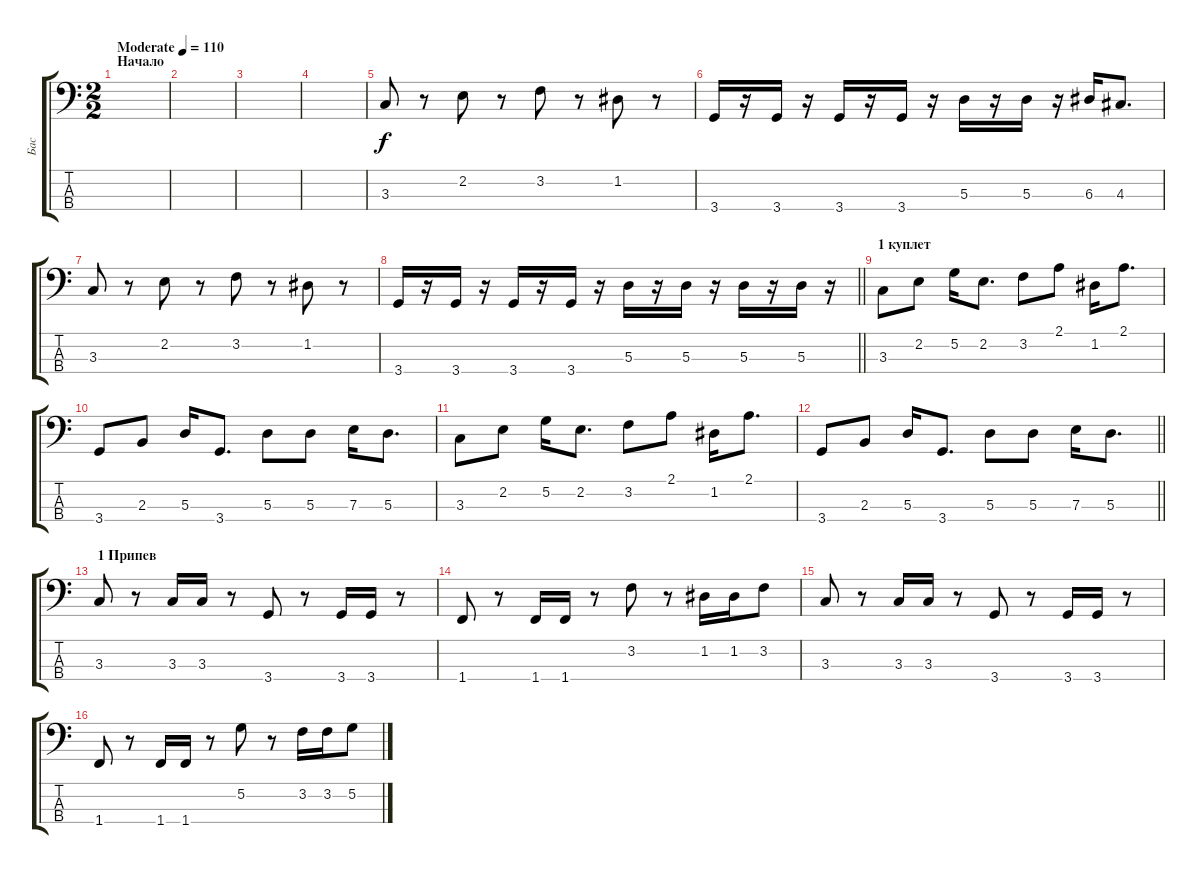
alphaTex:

\track ("Бас" "Бас") {instrument electricbassfinger}
\staff {score tabs}
\tuning (G2 D2 A1 E1) {hide}
\ts (2 2)
\section ("" "Начало")
\tempo (110 "Moderate")
\clef f4
\ks c
|
|
|
|
3.3.8 r.8 2.2.8 r.8 3.2.8 r.8 1.2.8 r.8 |
3.4.16 r.16 3.4.16 r.16 3.4.16 r.16 3.4.16 r.16 5.3.16 r.16 5.3.16 r.16 6.3.16 4.3.8{d} |
3.3.8 r.8 2.2.8 r.8 3.2.8 r.8 1.2.8 r.8 |
\barLineRight lightlight
3.4.16 r.16 3.4.16 r.16 3.4.16 r.16 3.4.16 r.16 5.3.16 r.16 5.3.16 r.16 5.3.16 r.16 5.3.16 r.16 |
\section ("" "1 куплет")
3.3.8 2.2.8 5.2.16 2.2.8{d} 3.2.8 2.1.8 1.2.16 2.1.8{d} |
3.4.8 2.3.8 5.3.16 3.4.8{d} 5.3.8 5.3.8 7.3.16 5.3.8{d} |
3.3.8 2.2.8 5.2.16 2.2.8{d} 3.2.8 2.1.8 1.2.16 2.1.8{d} |
\barLineRight lightlight
3.4.8 2.3.8 5.3.16 3.4.8{d} 5.3.8 5.3.8 7.3.16 5.3.8{d} |
\section ("" " 1 Припев")
3.3.8 r.8 3.3.16 3.3.16 r.8 3.4.8 r.8 3.4.16 3.4.16 r.8 |
1.4.8 r.8 1.4.16 1.4.16 r.8 3.2.8 r.8 1.2.16 1.2.16 3.2.8 |
3.3.8 r.8 3.3.16 3.3.16 r.8 3.4.8 r.8 3.4.16 3.4.16 r.8 |
1.4.8 r.8 1.4.16 1.4.16 r.8 5.2.8 r.8 3.2.16 3.2.16 5.2.8
